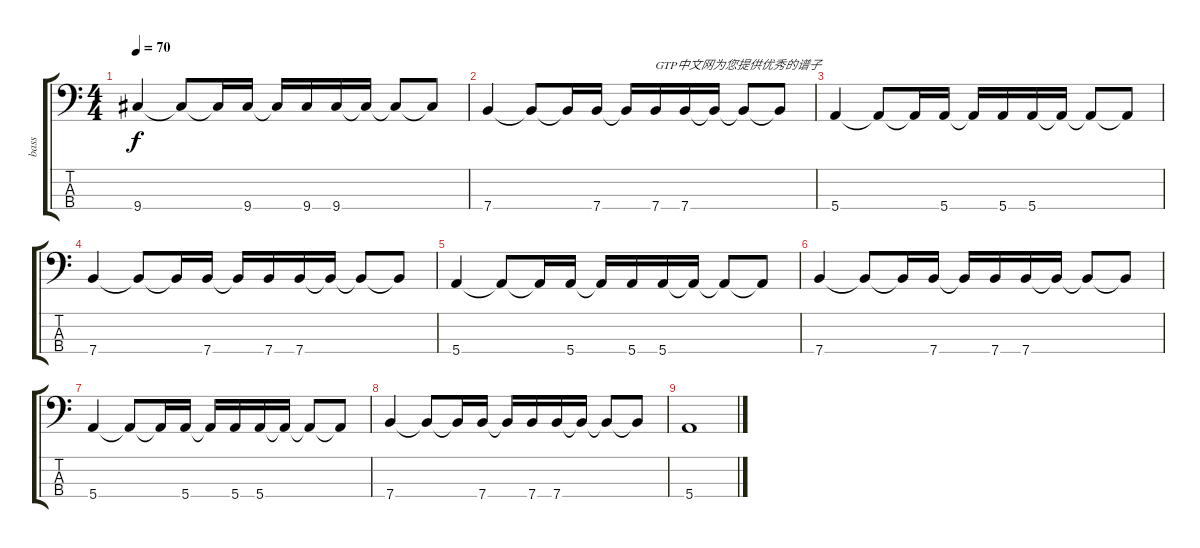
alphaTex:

\track ("bass" "bass") {instrument electricbassfinger}
\staff {score tabs}
\tuning (G2 D2 A1 E1) {hide}
\ts (4 4)
\tempo 70
\clef f4
\ks c
9.4.4{dy f} 9.4{t}.8 9.4{t}.16 9.4.16 9.4{t}.16 9.4.16 9.4.16 9.4{t}.16 9.4{t}.8 9.4{t}.8 |
7.4.4 7.4{t}.8 7.4{t}.16 7.4.16 7.4{t}.16 7.4.16{txt "GTP中文网为您提供优秀的谱子"} 7.4.16 7.4{t}.16 7.4{t}.8 7.4{t}.8 |
5.4.4 5.4{t}.8 5.4{t}.16 5.4.16 5.4{t}.16 5.4.16 5.4.16 5.4{t}.16 5.4{t}.8 5.4{t}.8 |
7.4.4 7.4{t}.8 7.4{t}.16 7.4.16 7.4{t}.16 7.4.16 7.4.16 7.4{t}.16 7.4{t}.8 7.4{t}.8 |
5.4.4 5.4{t}.8 5.4{t}.16 5.4.16 5.4{t}.16 5.4.16 5.4.16 5.4{t}.16 5.4{t}.8 5.4{t}.8 |
7.4.4 7.4{t}.8 7.4{t}.16 7.4.16 7.4{t}.16 7.4.16 7.4.16 7.4{t}.16 7.4{t}.8 7.4{t}.8 |
5.4.4 5.4{t}.8 5.4{t}.16 5.4.16 5.4{t}.16 5.4.16 5.4.16 5.4{t}.16 5.4{t}.8 5.4{t}.8 |
7.4.4 7.4{t}.8 7.4{t}.16 7.4.16 7.4{t}.16 7.4.16 7.4.16 7.4{t}.16 7.4{t}.8 7.4{t}.8 |
5.4.1
